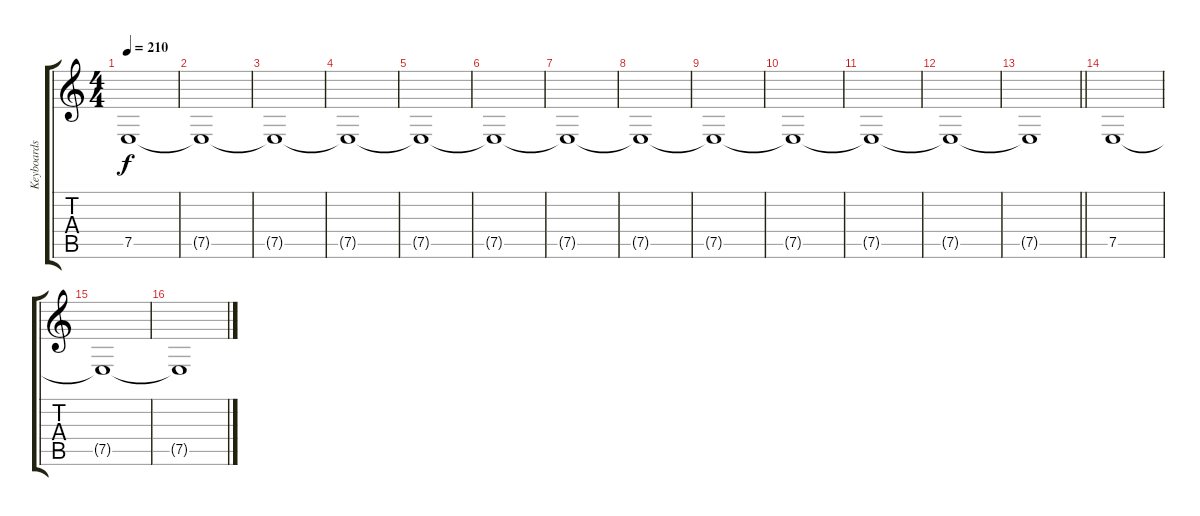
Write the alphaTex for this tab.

\track ("Keyboards" "Keyboards") {instrument stringensemble1}
\staff {score tabs}
\tuning (E4 B3 G3 D3 A2 E2) {hide}
\ts (4 4)
\tempo 210
\clef g2
\ks c
7.5{t}.1{dy f} |
7.5{t}.1 |
7.5{t}.1 |
7.5{t}.1 |
7.5{t}.1 |
7.5{t}.1 |
7.5{t}.1 |
7.5{t}.1 |
7.5{t}.1 |
7.5{t}.1 |
7.5{t}.1 |
7.5{t}.1 |
\barLineRight lightlight
7.5{t}.1 |
7.5.1 |
7.5{t}.1 |
7.5{t}.1
